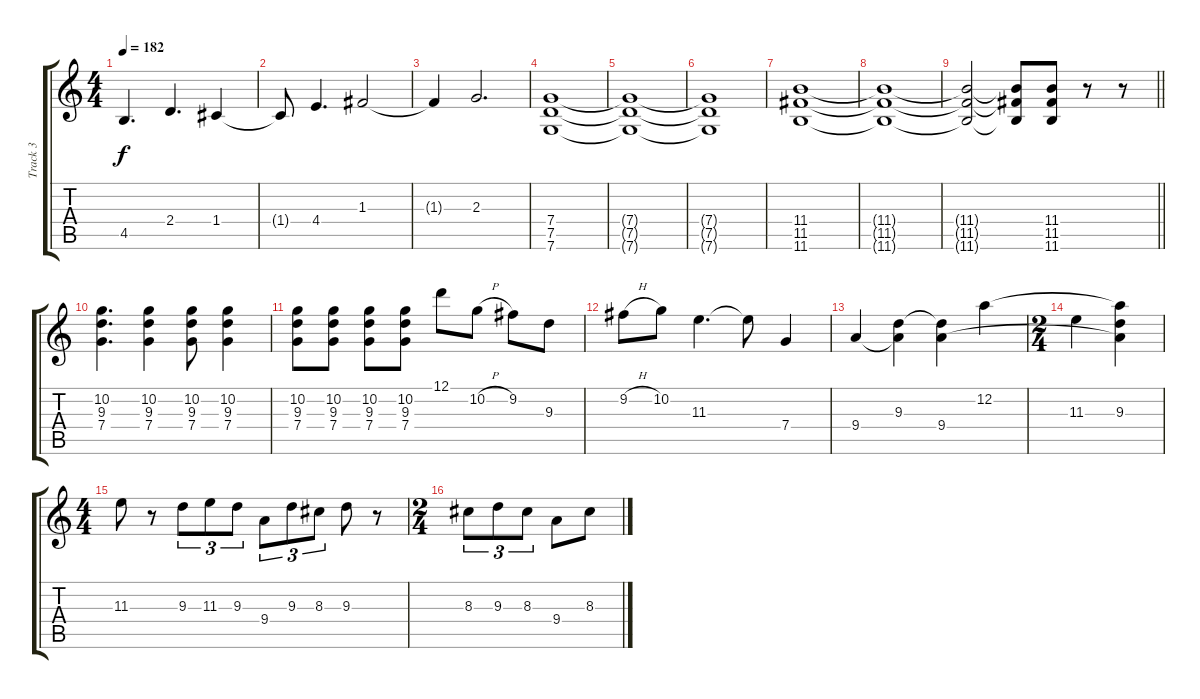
\track ("Track 3" "Track 3") {instrument distortionguitar}
\staff {score tabs}
\tuning (D4 A3 F3 C3 G2 C2) {hide}
\ts (4 4)
\tempo 182
\clef g2
\ks c
4.5.4{d dy f} 2.4.4{d} 1.4.4 |
1.4{t}.8 4.4.4{d} 1.3.2 |
1.3{t}.4 2.3.2{d} |
(7.4 7.5 7.6).1 |
(7.4{t} 7.5{t} 7.6{t}).1 |
(7.4{t} 7.5{t} 7.6{t}).1 |
(11.4 11.5 11.6).1 |
(11.4{t} 11.5{t} 11.6{t}).1 |
\barLineRight lightlight
(11.4{t} 11.5{t} 11.6{t}).2 (11.4{t} 11.5{t} 11.6{t}).8 (11.4 11.5 11.6).8 r.8 r.8 |
\section ("" "")
(10.2 9.3 7.4).4{d} (10.2 9.3 7.4).4 (10.2 9.3 7.4).8 (10.2 9.3 7.4).4 |
(10.2 9.3 7.4).8 (10.2 9.3 7.4).8 (10.2 9.3 7.4).8 (10.2 9.3 7.4).8 12.1.8 10.2{h}.8 9.2.8 9.3.8 |
9.2{h}.8 10.2.8 11.3.4{d} 11.3{t}.8 7.4.4 |
9.4.4 (9.3 9.4{t}).4 (9.3{t} 9.4).4 12.2.4 |
\ts (2 4)
11.3.4 (12.2{t} 9.3 9.4{t}).4 |
\ts (4 4)
11.3.8 r.8 9.3.8{tu (3 2)} 11.3.8{tu (3 2)} 9.3.8{tu (3 2)} 9.4.8{tu (3 2)} 9.3.8{tu (3 2)} 8.3.8{tu (3 2)} 9.3.8 r.8 |
\ts (2 4)
8.3.8{tu (3 2)} 9.3.8{tu (3 2)} 8.3.8{tu (3 2)} 9.4.8 8.3.8
